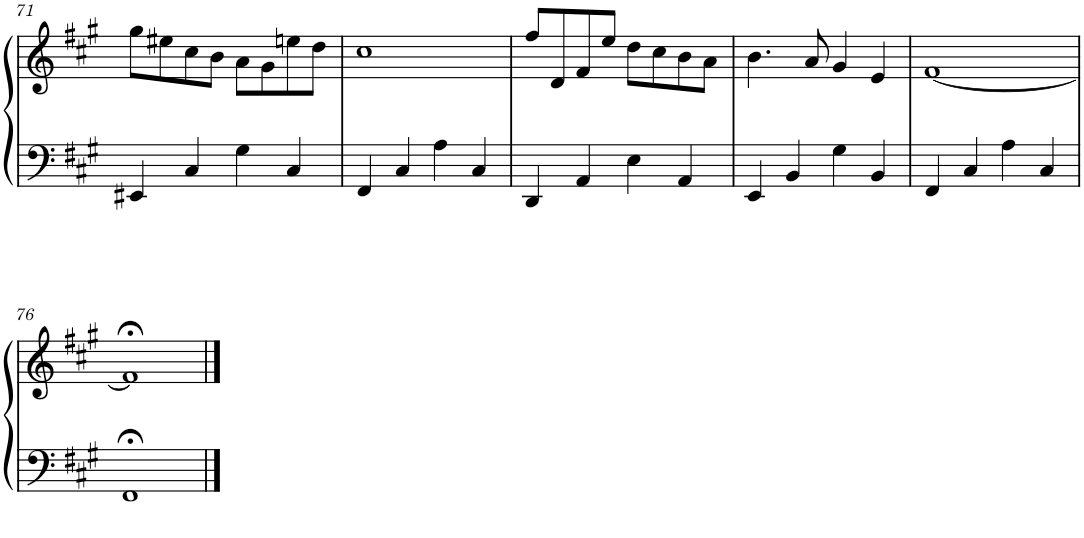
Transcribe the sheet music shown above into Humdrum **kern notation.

**kern	**kern
*part1	*part1
*staff2	*staff1
*I"Piano	*
*I'Pno.	*
!!LO:PB:g=z
*clefF4	*clefG2
*k[f#c#g#]	*k[f#c#g#]
*M4/4	*M4/4
=71	=71
4EE#X/	8gg#\L
.	8ee#X\
4C#/	8cc#\
.	8b\J
4G#\	8a\L
.	8g#\
4C#/	8een\
.	8dd\J
=72	=72
4FF#/	1cc#
4C#/	.
4A\	.
4C#/	.
=73	=73
4DD/	8ff#/L
.	8d/
4AA/	8f#/
.	8ee/J
4E\	8dd\L
.	8cc#\
4AA/	8b\
.	8a\J
=74	=74
4EE/	4.b\
4BB/	.
.	8a/
4G#\	4g#/
4BB/	4e/
=75	=75
4FF#/	[1f#
4C#/	.
4A\	.
4C#/	.
!!LO:LB:g=z
=76	=76
1FF#;<	1f#;<]
==	==
*-	*-
